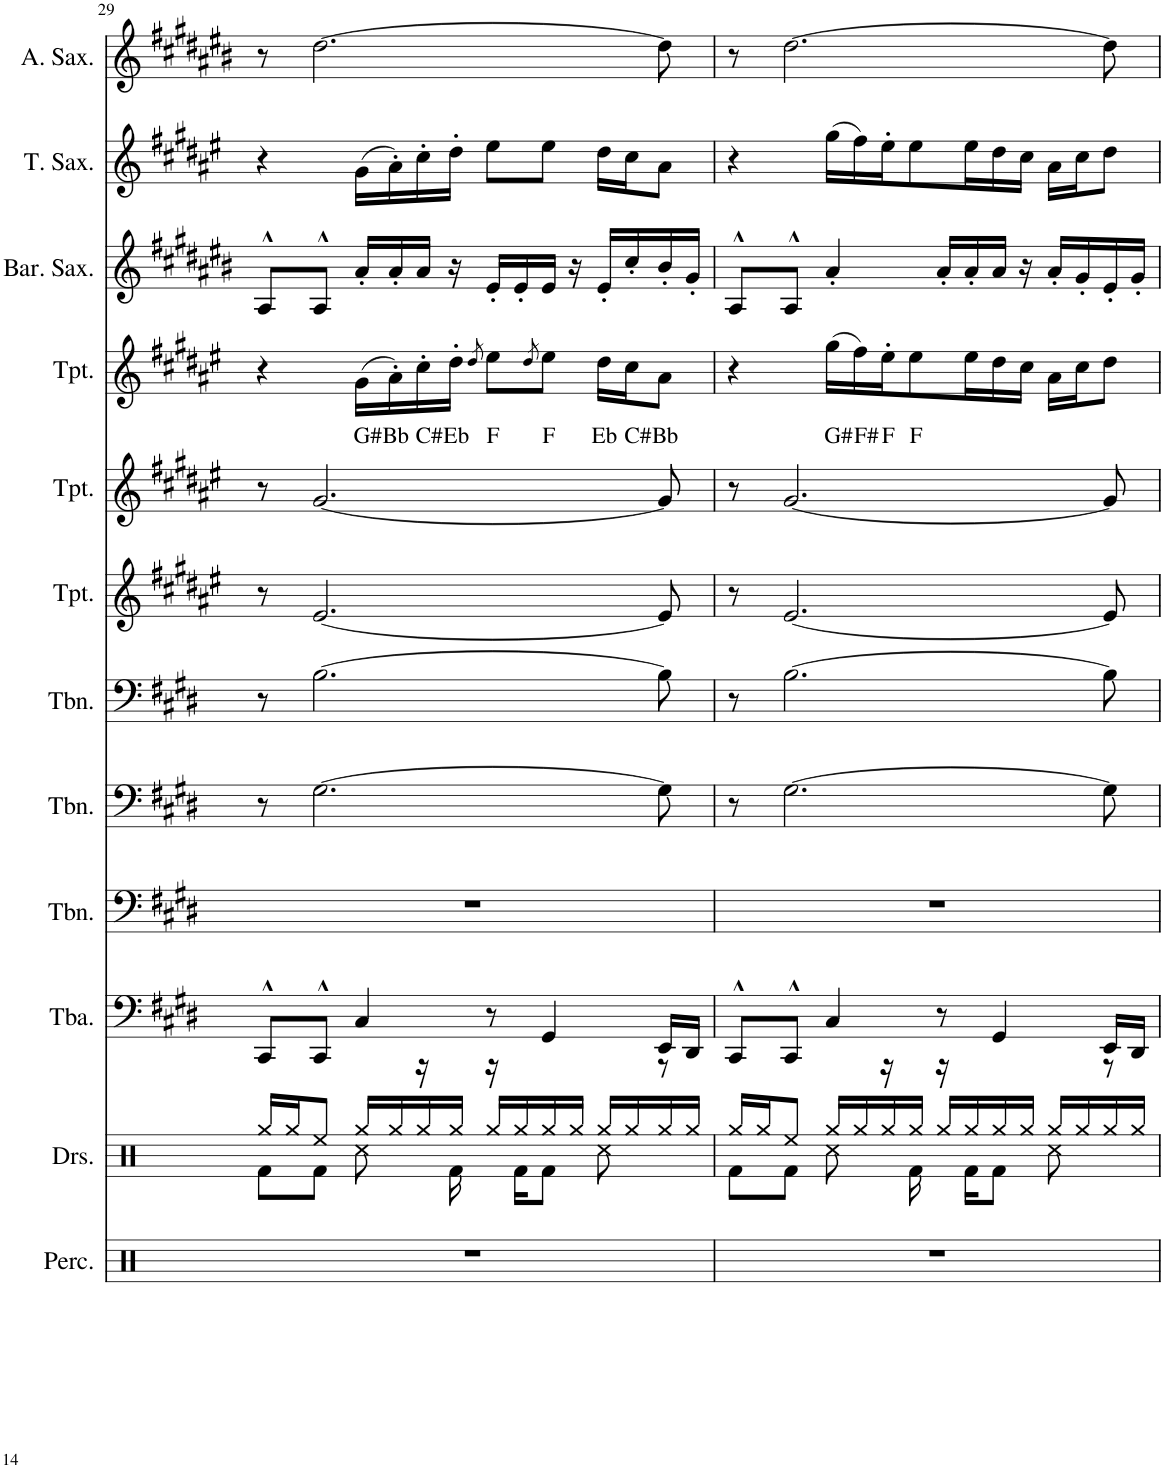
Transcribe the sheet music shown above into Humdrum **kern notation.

**kern	**kern	**kern	**kern	**kern	**kern	**kern	**kern	**kern	**text	**kern	**kern	**kern
*part12	*part11	*part10	*part9	*part8	*part7	*part6	*part5	*part4	*part4	*part3	*part2	*part1
*staff12	*staff11	*staff10	*staff9	*staff8	*staff7	*staff6	*staff5	*staff4	*staff4	*staff3	*staff2	*staff1
*I"Percussion	*I"Drumset	*I"Tuba	*I"Trombone	*I"Trombone	*I"Trombone	*I"Trumpet	*I"Trumpet	*I"Trumpet	*	*I"Baritone Saxophone	*I"Tenor Saxophone	*I"Alto Saxophone
*I'Perc.	*I'Drs.	*I'Tba.	*I'Tbn.	*I'Tbn.	*I'Tbn.	*I'Tpt.	*I'Tpt.	*I'Tpt.	*	*I'Bar. Sax.	*I'T. Sax.	*I'A. Sax.
!!LO:PB:g=z
*clefX	*clefX	*clefF4	*clefF4	*clefF4	*clefF4	*clefG2	*clefG2	*clefG2	*	*clefG2	*clefG2	*clefG2
*	*	*	*	*	*	*Trd1c2	*Trd1c2	*Trd1c2	*	*Trd12c21	*Trd8c14	*Trd5c9
*k[]	*k[]	*k[f#c#g#d#]	*k[f#c#g#d#]	*k[f#c#g#d#]	*k[f#c#g#d#]	*k[f#c#g#d#a#e#]	*k[f#c#g#d#a#e#]	*k[f#c#g#d#a#e#]	*	*k[f#c#g#d#a#e#b#]	*k[f#c#g#d#a#e#]	*k[f#c#g#d#a#e#b#]
*M4/4	*M4/4	*M4/4	*M4/4	*M4/4	*M4/4	*M4/4	*M4/4	*M4/4	*	*M4/4	*M4/4	*M4/4
=29	=29	=29	=29	=29	=29	=29	=29	=29	=29	=29	=29	=29
*	*^	*	*	*	*	*	*	*	*	*	*	*
1r	8Rf\L	16Rgg/LL	8CC#^^/L	1r	8r	8r	8r	8r	4r	.	8A#^^/L	4r	8r
.	.	16Rgg/J	.	.	.	.	.	.	.	.	.	.	.
.	8Rf\J	8Ree/J	8CC#^^/J	.	[2.G#\	[2.B\	[2.e#/	[2.g#/	.	.	8A#^^/J	.	[2.dd#\
!	!	!	!	!	!	!	!	!	!	!LO:LY:b	!	!	!
.	8Rcc\	16Rgg/LL	4C#/	.	.	.	.	.	(16g#\LL	G#	16a#'/LL	(16g#\LL	.
!	!	!	!	!	!	!	!	!	!	!LO:LY:b	!	!	!
.	.	16Rgg/	.	.	.	.	.	.	16a#'\)	Bb	16a#'/	16a#'\)	.
!	!	!	!	!	!	!	!	!	!	!LO:LY:b	!	!	!
.	16r	16Rgg/	.	.	.	.	.	.	16cc#'\	C#	16a#/JJ	16cc#'\	.
!	!	!	!	!	!	!	!	!	!	!LO:LY:b	!	!	!
.	16Rf\	16Rgg/JJ	.	.	.	.	.	.	16dd#'\JJ	Eb	16r	16dd#'\JJ	.
.	.	.	.	.	.	.	.	.	8qdd#/	.	.	.	.
!	!	!	!	!	!	!	!	!	!	!LO:LY:b	!	!	!
.	16r	16Rgg/LL	8r	.	.	.	.	.	8ee#\L	F	16e#'/LL	8ee#\L	.
.	16Rf\KL	16Rgg/	.	.	.	.	.	.	.	.	16e#'/	.	.
.	.	.	.	.	.	.	.	.	8qdd#/	.	.	.	.
!	!	!	!	!	!	!	!	!	!	!LO:LY:b	!	!	!
.	8Rf\J	16Rgg/	4GG#/	.	.	.	.	.	8ee#\J	F	16e#/JJ	8ee#\J	.
.	.	16Rgg/JJ	.	.	.	.	.	.	.	.	16r	.	.
!	!	!	!	!	!	!	!	!	!	!LO:LY:b	!	!	!
.	8Rcc\	16Rgg/LL	.	.	.	.	.	.	16dd#\LL	Eb	16e#'/LL	16dd#\LL	.
!	!	!	!	!	!	!	!	!	!	!LO:LY:b	!	!	!
.	.	16Rgg/	.	.	.	.	.	.	16cc#\J	C#	16cc#'/	16cc#\J	.
!	!	!	!	!	!	!	!	!	!	!LO:LY:b	!	!	!
.	8r	16Rgg/	16EE/LL	.	8G#\]	8B\]	8e#/]	8g#/]	8a#\J	Bb	16b#'/	8a#\J	8dd#\]
.	.	16Rgg/JJ	16DD#/JJ	.	.	.	.	.	.	.	16g#'/JJ	.	.
=30	=30	=30	=30	=30	=30	=30	=30	=30	=30	=30	=30	=30	=30
1r	8Rf\L	16Rgg/LL	8CC#^^/L	1r	8r	8r	8r	8r	4r	.	8A#^^/L	4r	8r
.	.	16Rgg/J	.	.	.	.	.	.	.	.	.	.	.
.	8Rf\J	8Ree/J	8CC#^^/J	.	[2.G#\	[2.B\	[2.e#/	[2.g#/	.	.	8A#^^/J	.	[2.dd#\
!	!	!	!	!	!	!	!	!	!	!LO:LY:b	!	!	!
.	8Rcc\	16Rgg/LL	4C#/	.	.	.	.	.	(16gg#\LL	G#	4a#'/	(16gg#\LL	.
!	!	!	!	!	!	!	!	!	!	!LO:LY:b	!	!	!
.	.	16Rgg/	.	.	.	.	.	.	16ff#\)	F#	.	16ff#\)	.
!	!	!	!	!	!	!	!	!	!	!LO:LY:b	!	!	!
.	16r	16Rgg/	.	.	.	.	.	.	16ee#'\J	F	.	16ee#'\J	.
!	!	!	!	!	!	!	!	!	!	!LO:LY:b	!	!	!
.	16Rf\	16Rgg/JJ	.	.	.	.	.	.	8ee#\	F	.	8ee#\	.
.	16r	16Rgg/LL	8r	.	.	.	.	.	.	.	16a#'/LL	.	.
.	16Rf\KL	16Rgg/	.	.	.	.	.	.	16ee#\L	.	16a#'/	16ee#\L	.
.	8Rf\J	16Rgg/	4GG#/	.	.	.	.	.	16dd#\	.	16a#/JJ	16dd#\	.
.	.	16Rgg/JJ	.	.	.	.	.	.	16cc#\JJ	.	16r	16cc#\JJ	.
.	8Rcc\	16Rgg/LL	.	.	.	.	.	.	16a#\LL	.	16a#'/LL	16a#\LL	.
.	.	16Rgg/	.	.	.	.	.	.	16cc#\J	.	16g#'/	16cc#\J	.
.	8r	16Rgg/	16EE/LL	.	8G#\]	8B\]	8e#/]	8g#/]	8dd#\J	.	16e#'/	8dd#\J	8dd#\]
.	.	16Rgg/JJ	16DD#/JJ	.	.	.	.	.	.	.	16g#'/JJ	.	.
*	*v	*v	*	*	*	*	*	*	*	*	*	*	*
=	=	=	=	=	=	=	=	=	=	=	=	=
*-	*-	*-	*-	*-	*-	*-	*-	*-	*-	*-	*-	*-
